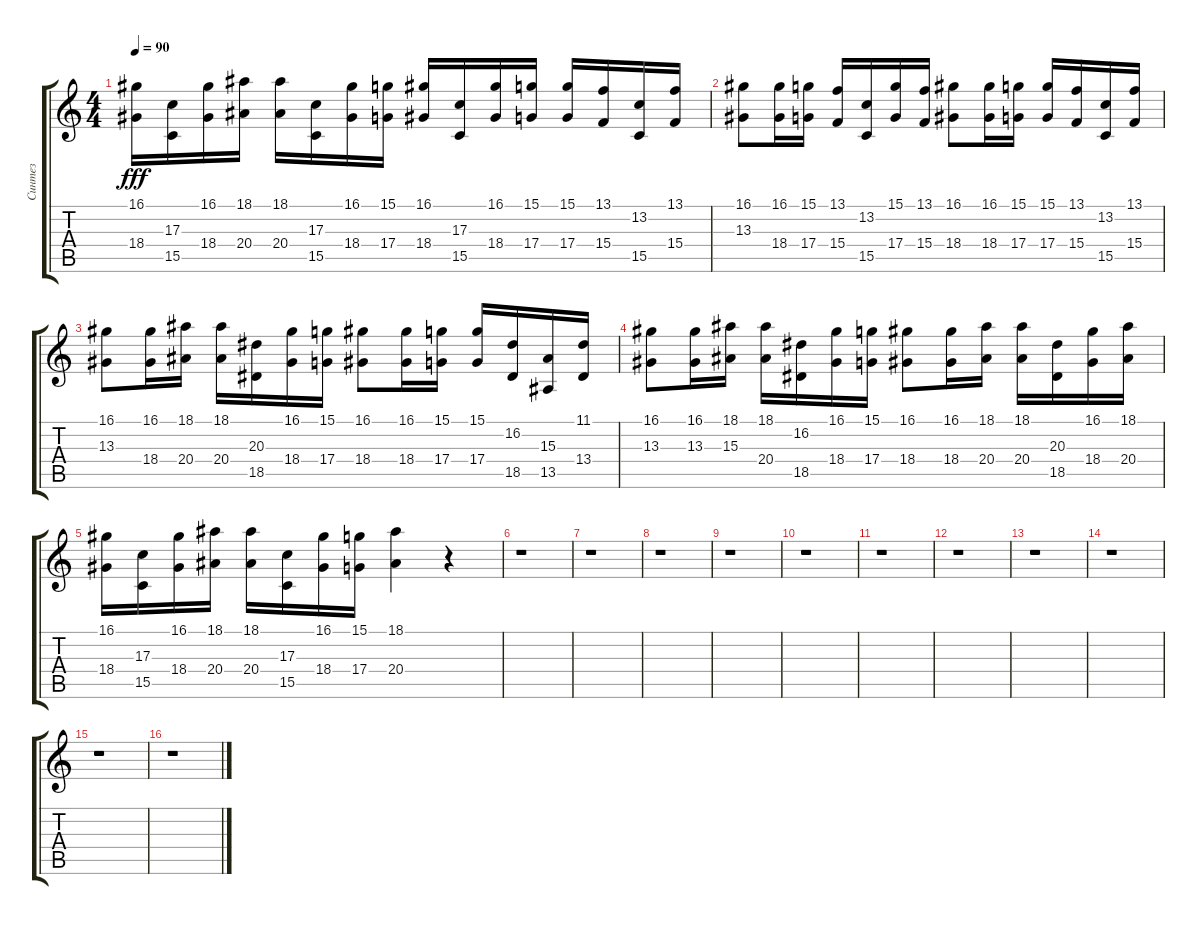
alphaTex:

\track ("Синтез" "Синтез") {instrument lead2sawtooth}
\staff {score tabs}
\tuning (E4 B3 G3 D3 A2 E2) {hide}
\ts (4 4)
\tempo 90
\clef g2
\ks c
(16.1 18.4).16{dy fff} (17.3 15.5).16 (16.1 18.4).16 (18.1 20.4).16 (18.1 20.4).16 (17.3 15.5).16 (16.1 18.4).16 (15.1 17.4).16 (16.1 18.4).16 (17.3 15.5).16 (16.1 18.4).16 (15.1 17.4).16 (15.1 17.4).16 (13.1 15.4).16 (13.2 15.5).16 (13.1 15.4).16 |
(16.1 13.3).8 (16.1 18.4).16 (15.1 17.4).16 (13.1 15.4).16 (13.2 15.5).16 (15.1 17.4).16 (13.1 15.4).16 (16.1 18.4).8 (16.1 18.4).16 (15.1 17.4).16 (15.1 17.4).16 (13.1 15.4).16 (13.2 15.5).16 (13.1 15.4).16 |
(16.1 13.3).8 (16.1 18.4).16 (18.1 20.4).16 (18.1 20.4).16 (20.3 18.5).16 (16.1 18.4).16 (15.1 17.4).16 (16.1 18.4).8 (16.1 18.4).16 (15.1 17.4).16 (15.1 17.4).16 (16.2 18.5).16 (15.3 13.5).16 (11.1 13.4).16 |
(16.1 13.3).8 (16.1 13.3).16 (18.1 15.3).16 (18.1 20.4).16 (16.2 18.5).16 (16.1 18.4).16 (15.1 17.4).16 (16.1 18.4).8 (16.1 18.4).16 (18.1 20.4).16 (18.1 20.4).16 (20.3 18.5).16 (16.1 18.4).16 (18.1 20.4).16 |
(16.1 18.4).16 (17.3 15.5).16 (16.1 18.4).16 (18.1 20.4).16 (18.1 20.4).16 (17.3 15.5).16 (16.1 18.4).16 (15.1 17.4).16 (18.1 20.4).4 r.4 |
r.1 |
r.1 |
r.1 |
r.1 |
r.1 |
r.1 |
r.1 |
r.1 |
r.1 |
r.1 |
r.1
